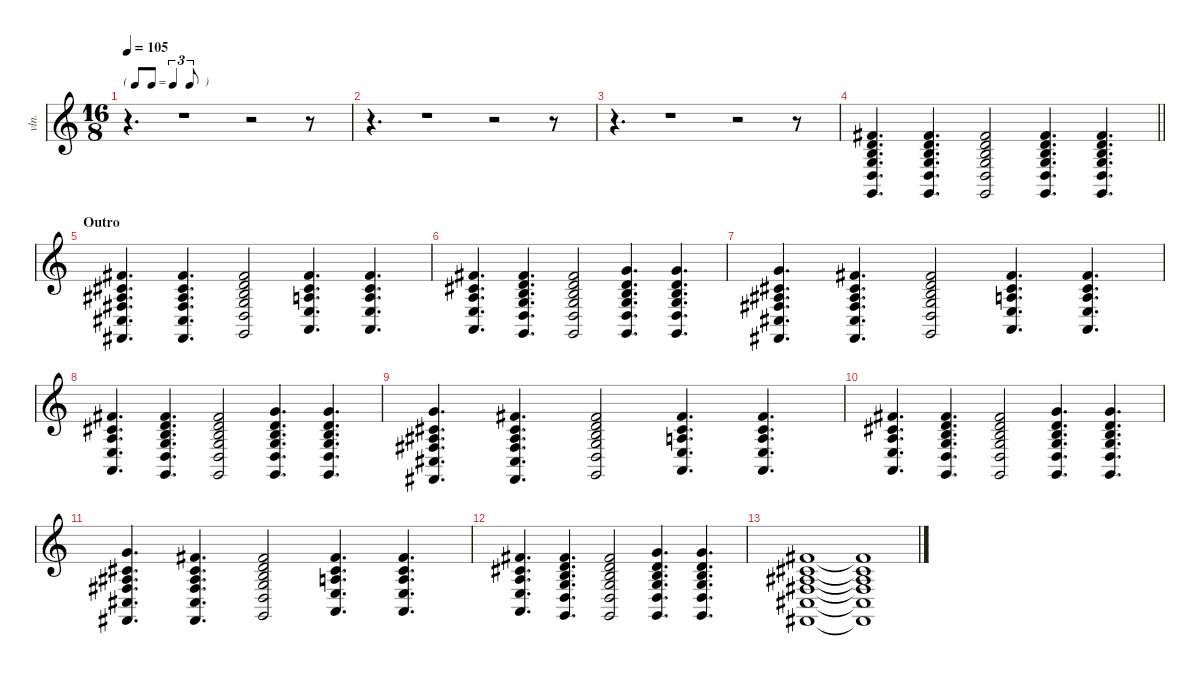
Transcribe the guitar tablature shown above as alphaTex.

\defaultSystemsLayout 4
\hideDynamics
\bracketExtendMode nobrackets
\otherSystemsTrackNameOrientation horizontal
\track ("String" "vln.") {instrument stringensemble1}
\staff {score}
\tuning (E4 B3 G3 D3 A2 E2)
\ts (16 8)
\tf triplet8th
\tempo 105
\clef g2
\ks c
r.4{d dy f beam Down} r.1{beam Down} r.2{beam Down} r.8{beam Down} |
r.4{d beam Down} r.1{beam Down} r.2{beam Down} r.8{beam Down} |
r.4{d beam Down} r.1{beam Down} r.2{beam Down} r.8{beam Down} |
\barLineRight lightlight
(2.1{acc #} 3.2 4.3 5.4 5.5 3.6).4{d beam Up} (2.1{acc #} 3.2 4.3 5.4 5.5 3.6).4{d beam Up} (2.1{acc #} 3.2 4.3 5.4 5.5 3.6).2{beam Up} (2.1{acc #} 3.2 4.3 5.4 5.5 3.6).4{d beam Up} (2.1{acc #} 3.2 4.3 5.4 5.5 3.6).4{d beam Up} |
\section ("" "Outro")
(2.1{acc #} 2.2{acc #} 3.3{acc #} 4.4{acc #} 4.5{acc #} 2.6{acc #}).4{d beam Up} (2.1{acc #} 2.2{acc #} 3.3{acc #} 4.4{acc #} 4.5{acc #} 2.6{acc #}).4{d beam Up} (2.1{acc #} 3.2 4.3 5.4 5.5 3.6).2{beam Up} (2.1{acc #} 2.2{acc #} 2.3 2.4 0.5).4{d beam Up} (2.1{acc #} 2.2{acc #} 2.3 2.4 0.5).4{d beam Up} |
(2.1{acc #} 2.2{acc #} 2.3 2.4 0.5).4{d beam Up} (2.1{acc #} 3.2 4.3 5.4 5.5 3.6).4{d beam Up} (2.1{acc #} 3.2 4.3 5.4 5.5 3.6).2{beam Up} (3.1 3.2 4.3 5.4 5.5 3.6).4{d beam Up} (3.1 3.2 4.3 5.4 5.5 3.6).4{d beam Up} |
(3.1 2.2{acc #} 3.3{acc #} 4.4{acc #} 4.5{acc #} 2.6{acc #}).4{d beam Up} (2.1{acc #} 2.2{acc #} 3.3{acc #} 4.4{acc #} 4.5{acc #} 2.6{acc #}).4{d beam Up} (2.1{acc #} 3.2 4.3 5.4 5.5 3.6).2{beam Up} (2.1{acc #} 2.2{acc #} 2.3 2.4 0.5).4{d beam Up} (2.1{acc #} 2.2{acc #} 2.3 2.4 0.5).4{d beam Up} |
(2.1{acc #} 2.2{acc #} 2.3 2.4 0.5).4{d beam Up} (2.1{acc #} 3.2 4.3 5.4 5.5 3.6).4{d beam Up} (2.1{acc #} 3.2 4.3 5.4 5.5 3.6).2{beam Up} (3.1 3.2 4.3 5.4 5.5 3.6).4{d beam Up} (3.1 3.2 4.3 5.4 5.5 3.6).4{d beam Up} |
(3.1 2.2{acc #} 3.3{acc #} 4.4{acc #} 4.5{acc #} 2.6{acc #}).4{d beam Up} (2.1{acc #} 2.2{acc #} 3.3{acc #} 4.4{acc #} 4.5{acc #} 2.6{acc #}).4{d beam Up} (2.1{acc #} 3.2 4.3 5.4 5.5 3.6).2{beam Up} (2.1{acc #} 2.2{acc #} 2.3 2.4 0.5).4{d beam Up} (2.1{acc #} 2.2{acc #} 2.3 2.4 0.5).4{d beam Up} |
(2.1{acc #} 2.2{acc #} 2.3 2.4 0.5).4{d beam Up} (2.1{acc #} 3.2 4.3 5.4 5.5 3.6).4{d beam Up} (2.1{acc #} 3.2 4.3 5.4 5.5 3.6).2{beam Up} (3.1 3.2 4.3 5.4 5.5 3.6).4{d beam Up} (3.1 3.2 4.3 5.4 5.5 3.6).4{d beam Up} |
(3.1 2.2{acc #} 3.3{acc #} 4.4{acc #} 4.5{acc #} 2.6{acc #}).4{d beam Up} (2.1{acc #} 2.2{acc #} 3.3{acc #} 4.4{acc #} 4.5{acc #} 2.6{acc #}).4{d beam Up} (2.1{acc #} 3.2 4.3 5.4 5.5 3.6).2{beam Up} (2.1{acc #} 2.2{acc #} 2.3 2.4 0.5).4{d beam Up} (2.1{acc #} 2.2{acc #} 2.3 2.4 0.5).4{d beam Up} |
(2.1{acc #} 2.2{acc #} 2.3 2.4 0.5).4{d beam Up} (2.1{acc #} 3.2 4.3 5.4 5.5 3.6).4{d beam Up} (2.1{acc #} 3.2 4.3 5.4 5.5 3.6).2{beam Up} (3.1 3.2 4.3 5.4 5.5 3.6).4{d beam Up} (3.1 3.2 4.3 5.4 5.5 3.6).4{d beam Up} |
(2.1{acc #} 2.2{acc #} 3.3{acc #} 4.4{acc #} 4.5{acc #} 2.6{acc #}).1{beam Up} (2.1{t acc #} 2.2{t acc #} 3.3{t acc #} 4.4{t acc #} 4.5{t acc #} 2.6{t acc #}).1{beam Up}
